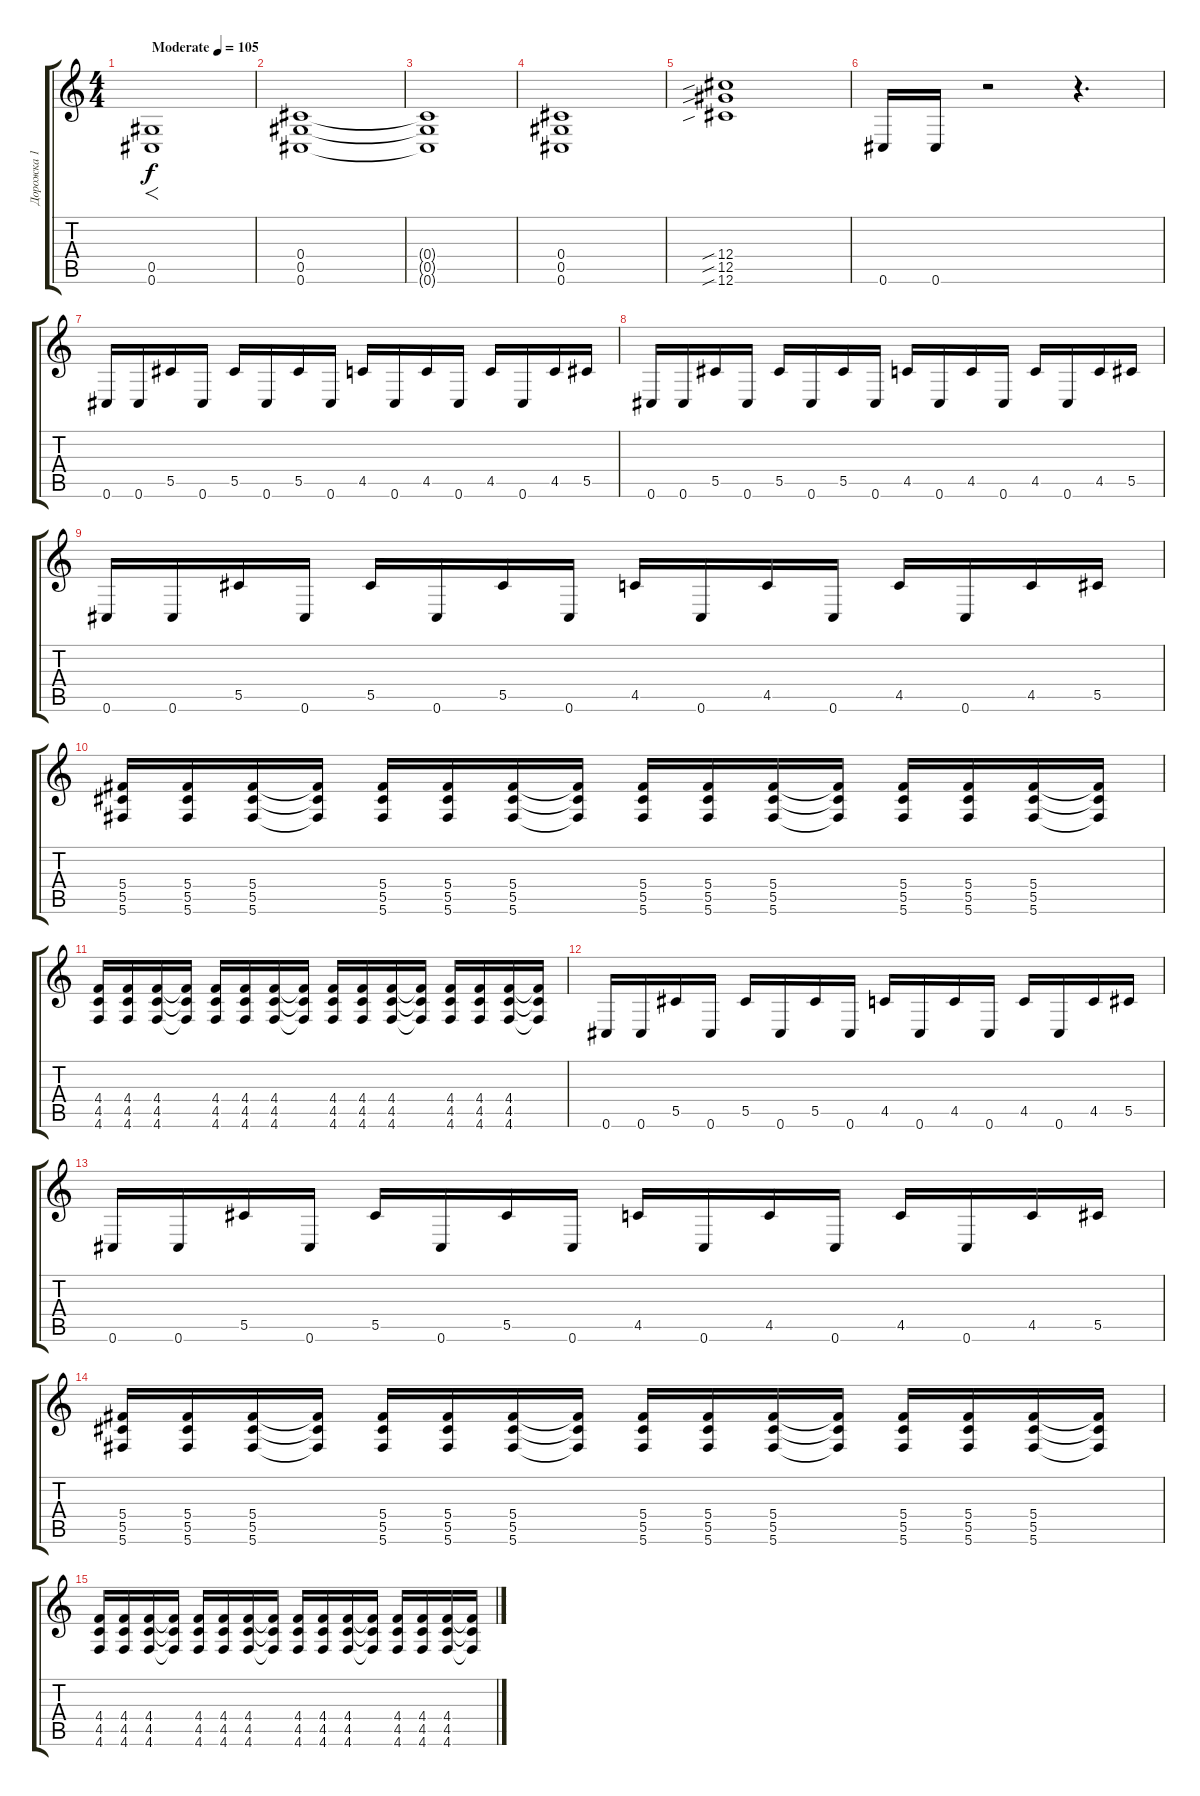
\track ("Дорожка 1" "Дорожка 1") {instrument distortionguitar}
\staff {score tabs}
\tuning (Eb4 Bb3 Gb3 Db3 Ab2 Db2) {hide}
\ts (4 4)
\tempo (105 "Moderate")
\clef g2
\ks c
(0.5 0.6).1{f dy f instrument distortionguitar} |
(0.4 0.5 0.6).1 |
(0.4{t} 0.5{t} 0.6{t}).1 |
(0.4 0.5 0.6).1 |
(12.4{sib} 12.5{sib} 12.6{sib}).1 |
0.6.16 0.6.16 r.2 r.4{d} |
0.6.16 0.6.16 5.5.16 0.6.16 5.5.16 0.6.16 5.5.16 0.6.16 4.5.16 0.6.16 4.5.16 0.6.16 4.5.16 0.6.16 4.5.16 5.5.16 |
0.6.16 0.6.16 5.5.16 0.6.16 5.5.16 0.6.16 5.5.16 0.6.16 4.5.16 0.6.16 4.5.16 0.6.16 4.5.16 0.6.16 4.5.16 5.5.16 |
0.6.16 0.6.16 5.5.16 0.6.16 5.5.16 0.6.16 5.5.16 0.6.16 4.5.16 0.6.16 4.5.16 0.6.16 4.5.16 0.6.16 4.5.16 5.5.16 |
(5.4 5.5 5.6).16 (5.4 5.5 5.6).16 (5.4 5.5 5.6).16 (5.4{t} 5.5{t} 5.6{t}).16 (5.4 5.5 5.6).16 (5.4 5.5 5.6).16 (5.4 5.5 5.6).16 (5.4{t} 5.5{t} 5.6{t}).16 (5.4 5.5 5.6).16 (5.4 5.5 5.6).16 (5.4 5.5 5.6).16 (5.4{t} 5.5{t} 5.6{t}).16 (5.4 5.5 5.6).16 (5.4 5.5 5.6).16 (5.4 5.5 5.6).16 (5.4{t} 5.5{t} 5.6{t}).16 |
(4.4 4.5 4.6).16 (4.4 4.5 4.6).16 (4.4 4.5 4.6).16 (4.4{t} 4.5{t} 4.6{t}).16 (4.4 4.5 4.6).16 (4.4 4.5 4.6).16 (4.4 4.5 4.6).16 (4.4{t} 4.5{t} 4.6{t}).16 (4.4 4.5 4.6).16 (4.4 4.5 4.6).16 (4.4 4.5 4.6).16 (4.4{t} 4.5{t} 4.6{t}).16 (4.4 4.5 4.6).16 (4.4 4.5 4.6).16 (4.4 4.5 4.6).16 (4.4{t} 4.5{t} 4.6{t}).16 |
0.6.16 0.6.16 5.5.16 0.6.16 5.5.16 0.6.16 5.5.16 0.6.16 4.5.16 0.6.16 4.5.16 0.6.16 4.5.16 0.6.16 4.5.16 5.5.16 |
0.6.16 0.6.16 5.5.16 0.6.16 5.5.16 0.6.16 5.5.16 0.6.16 4.5.16 0.6.16 4.5.16 0.6.16 4.5.16 0.6.16 4.5.16 5.5.16 |
(5.4 5.5 5.6).16 (5.4 5.5 5.6).16 (5.4 5.5 5.6).16 (5.4{t} 5.5{t} 5.6{t}).16 (5.4 5.5 5.6).16 (5.4 5.5 5.6).16 (5.4 5.5 5.6).16 (5.4{t} 5.5{t} 5.6{t}).16 (5.4 5.5 5.6).16 (5.4 5.5 5.6).16 (5.4 5.5 5.6).16 (5.4{t} 5.5{t} 5.6{t}).16 (5.4 5.5 5.6).16 (5.4 5.5 5.6).16 (5.4 5.5 5.6).16 (5.4{t} 5.5{t} 5.6{t}).16 |
(4.4 4.5 4.6).16 (4.4 4.5 4.6).16 (4.4 4.5 4.6).16 (4.4{t} 4.5{t} 4.6{t}).16 (4.4 4.5 4.6).16 (4.4 4.5 4.6).16 (4.4 4.5 4.6).16 (4.4{t} 4.5{t} 4.6{t}).16 (4.4 4.5 4.6).16 (4.4 4.5 4.6).16 (4.4 4.5 4.6).16 (4.4{t} 4.5{t} 4.6{t}).16 (4.4 4.5 4.6).16 (4.4 4.5 4.6).16 (4.4 4.5 4.6).16 (4.4{t} 4.5{t} 4.6{t}).16
